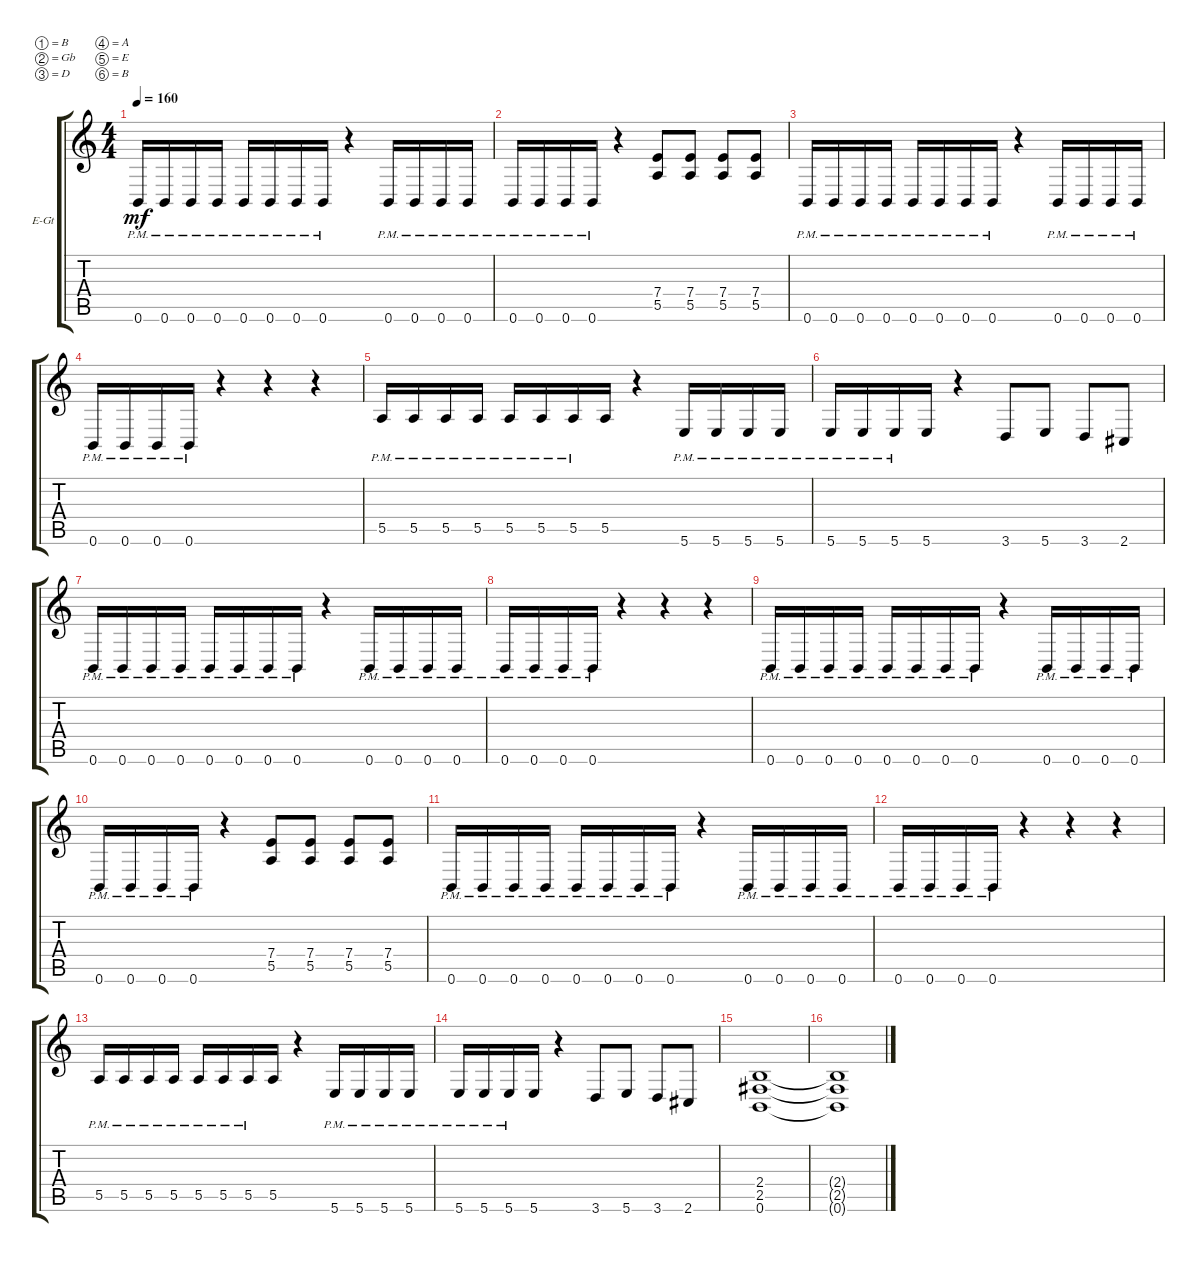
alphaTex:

\bracketExtendMode groupsimilarinstruments
\firstSystemTrackNameOrientation horizontal
\otherSystemsTrackNameOrientation horizontal
\track ("Guitar 1" "E-Gt") {instrument distortionguitar}
\staff {score tabs}
\tuning (B3 Gb3 D3 A2 E2 B1)
\ts (4 4)
\tempo 160
\clef g2
\ks c
0.6{pm}.16{dy mf} 0.6{pm}.16 0.6{pm}.16 0.6{pm}.16 0.6{pm}.16 0.6{pm}.16 0.6{pm}.16 0.6{pm}.16 r.4 0.6{pm}.16 0.6{pm}.16 0.6{pm}.16 0.6{pm}.16 |
0.6{pm}.16 0.6{pm}.16 0.6{pm}.16 0.6{pm}.16 r.4 (5.5 7.4).8 (5.5 7.4).8 (5.5 7.4).8 (5.5 7.4).8 |
0.6{pm}.16 0.6{pm}.16 0.6{pm}.16 0.6{pm}.16 0.6{pm}.16 0.6{pm}.16 0.6{pm}.16 0.6{pm}.16 r.4 0.6{pm}.16 0.6{pm}.16 0.6{pm}.16 0.6{pm}.16 |
0.6{pm}.16 0.6{pm}.16 0.6{pm}.16 0.6{pm}.16 r.4 r.4 r.4 |
5.5{pm}.16 5.5{pm}.16 5.5{pm}.16 5.5{pm}.16 5.5{pm}.16 5.5{pm}.16 5.5{pm}.16 5.5.16 r.4 5.6{pm}.16 5.6{pm}.16 5.6{pm}.16 5.6{pm}.16 |
5.6{pm}.16 5.6{pm}.16 5.6{pm}.16 5.6.16 r.4 3.6.8 5.6.8 3.6.8 2.6.8 |
0.6{pm}.16 0.6{pm}.16 0.6{pm}.16 0.6{pm}.16 0.6{pm}.16 0.6{pm}.16 0.6{pm}.16 0.6{pm}.16 r.4 0.6{pm}.16 0.6{pm}.16 0.6{pm}.16 0.6{pm}.16 |
0.6{pm}.16 0.6{pm}.16 0.6{pm}.16 0.6{pm}.16 r.4 r.4 r.4 |
0.6{pm}.16 0.6{pm}.16 0.6{pm}.16 0.6{pm}.16 0.6{pm}.16 0.6{pm}.16 0.6{pm}.16 0.6{pm}.16 r.4 0.6{pm}.16 0.6{pm}.16 0.6{pm}.16 0.6{pm}.16 |
0.6{pm}.16 0.6{pm}.16 0.6{pm}.16 0.6{pm}.16 r.4 (5.5 7.4).8 (5.5 7.4).8 (5.5 7.4).8 (5.5 7.4).8 |
0.6{pm}.16 0.6{pm}.16 0.6{pm}.16 0.6{pm}.16 0.6{pm}.16 0.6{pm}.16 0.6{pm}.16 0.6{pm}.16 r.4 0.6{pm}.16 0.6{pm}.16 0.6{pm}.16 0.6{pm}.16 |
0.6{pm}.16 0.6{pm}.16 0.6{pm}.16 0.6{pm}.16 r.4 r.4 r.4 |
5.5{pm}.16 5.5{pm}.16 5.5{pm}.16 5.5{pm}.16 5.5{pm}.16 5.5{pm}.16 5.5{pm}.16 5.5.16 r.4 5.6{pm}.16 5.6{pm}.16 5.6{pm}.16 5.6{pm}.16 |
5.6{pm}.16 5.6{pm}.16 5.6{pm}.16 5.6.16 r.4 3.6.8 5.6.8 3.6.8 2.6.8 |
(0.6 2.5 2.4).1 |
(0.6{t} 2.5{t} 2.4{t}).1
